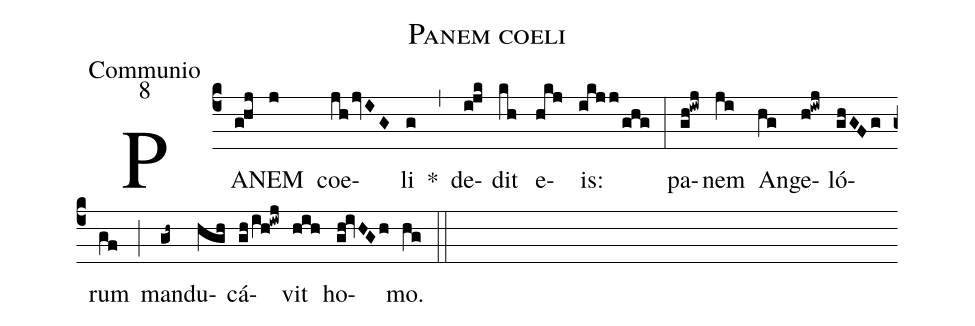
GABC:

name:Panem coeli;
office-part:Communio;
mode:8;
%%
(c4) PA(g!hj)NEM(j) coe(jhjvIG)li(g) *(,) de(i!jk)dit(kh) e(hkj)is:(ikjj/ghg) (:) pa(gh!iwj)nem(ji) An(hg)ge(h!iwj)ló(ghGFg)rum(gf) (;) man(gh~)du(hgh)cá(gh/ih!iwj)vit(hih) ho(gh!ivHGh)mo.(hg) (::)
